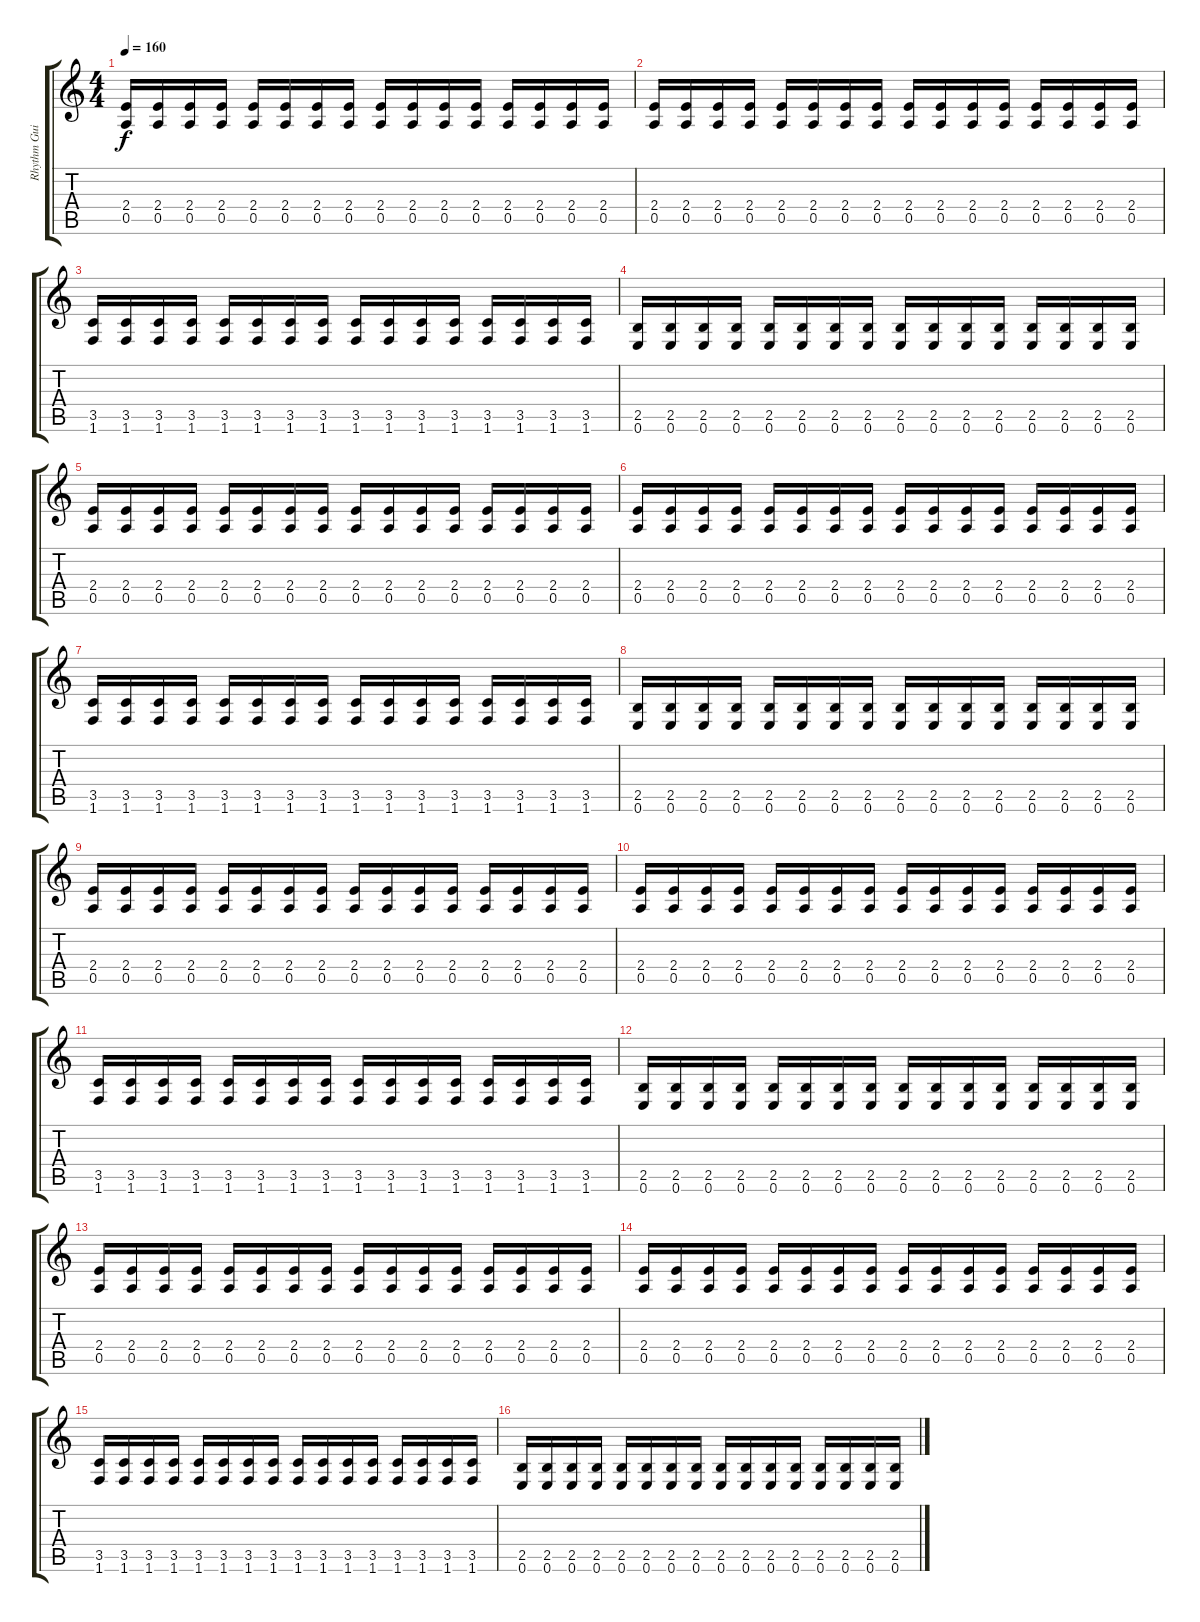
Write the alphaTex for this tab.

\track ("Rhythm Guitar" "Rhythm Gui") {instrument distortionguitar}
\staff {score tabs}
\tuning (E4 B3 G3 D3 A2 E2) {hide}
\ts (4 4)
\tempo 160
\clef g2
\ks c
(2.4 0.5).16{dy f} (2.4 0.5).16 (2.4 0.5).16 (2.4 0.5).16 (2.4 0.5).16 (2.4 0.5).16 (2.4 0.5).16 (2.4 0.5).16 (2.4 0.5).16 (2.4 0.5).16 (2.4 0.5).16 (2.4 0.5).16 (2.4 0.5).16 (2.4 0.5).16 (2.4 0.5).16 (2.4 0.5).16 |
(2.4 0.5).16 (2.4 0.5).16 (2.4 0.5).16 (2.4 0.5).16 (2.4 0.5).16 (2.4 0.5).16 (2.4 0.5).16 (2.4 0.5).16 (2.4 0.5).16 (2.4 0.5).16 (2.4 0.5).16 (2.4 0.5).16 (2.4 0.5).16 (2.4 0.5).16 (2.4 0.5).16 (2.4 0.5).16 |
(3.5 1.6).16 (3.5 1.6).16 (3.5 1.6).16 (3.5 1.6).16 (3.5 1.6).16 (3.5 1.6).16 (3.5 1.6).16 (3.5 1.6).16 (3.5 1.6).16 (3.5 1.6).16 (3.5 1.6).16 (3.5 1.6).16 (3.5 1.6).16 (3.5 1.6).16 (3.5 1.6).16 (3.5 1.6).16 |
(2.5 0.6).16 (2.5 0.6).16 (2.5 0.6).16 (2.5 0.6).16 (2.5 0.6).16 (2.5 0.6).16 (2.5 0.6).16 (2.5 0.6).16 (2.5 0.6).16 (2.5 0.6).16 (2.5 0.6).16 (2.5 0.6).16 (2.5 0.6).16 (2.5 0.6).16 (2.5 0.6).16 (2.5 0.6).16 |
(2.4 0.5).16 (2.4 0.5).16 (2.4 0.5).16 (2.4 0.5).16 (2.4 0.5).16 (2.4 0.5).16 (2.4 0.5).16 (2.4 0.5).16 (2.4 0.5).16 (2.4 0.5).16 (2.4 0.5).16 (2.4 0.5).16 (2.4 0.5).16 (2.4 0.5).16 (2.4 0.5).16 (2.4 0.5).16 |
(2.4 0.5).16 (2.4 0.5).16 (2.4 0.5).16 (2.4 0.5).16 (2.4 0.5).16 (2.4 0.5).16 (2.4 0.5).16 (2.4 0.5).16 (2.4 0.5).16 (2.4 0.5).16 (2.4 0.5).16 (2.4 0.5).16 (2.4 0.5).16 (2.4 0.5).16 (2.4 0.5).16 (2.4 0.5).16 |
(3.5 1.6).16 (3.5 1.6).16 (3.5 1.6).16 (3.5 1.6).16 (3.5 1.6).16 (3.5 1.6).16 (3.5 1.6).16 (3.5 1.6).16 (3.5 1.6).16 (3.5 1.6).16 (3.5 1.6).16 (3.5 1.6).16 (3.5 1.6).16 (3.5 1.6).16 (3.5 1.6).16 (3.5 1.6).16 |
(2.5 0.6).16 (2.5 0.6).16 (2.5 0.6).16 (2.5 0.6).16 (2.5 0.6).16 (2.5 0.6).16 (2.5 0.6).16 (2.5 0.6).16 (2.5 0.6).16 (2.5 0.6).16 (2.5 0.6).16 (2.5 0.6).16 (2.5 0.6).16 (2.5 0.6).16 (2.5 0.6).16 (2.5 0.6).16 |
(2.4 0.5).16 (2.4 0.5).16 (2.4 0.5).16 (2.4 0.5).16 (2.4 0.5).16 (2.4 0.5).16 (2.4 0.5).16 (2.4 0.5).16 (2.4 0.5).16 (2.4 0.5).16 (2.4 0.5).16 (2.4 0.5).16 (2.4 0.5).16 (2.4 0.5).16 (2.4 0.5).16 (2.4 0.5).16 |
(2.4 0.5).16 (2.4 0.5).16 (2.4 0.5).16 (2.4 0.5).16 (2.4 0.5).16 (2.4 0.5).16 (2.4 0.5).16 (2.4 0.5).16 (2.4 0.5).16 (2.4 0.5).16 (2.4 0.5).16 (2.4 0.5).16 (2.4 0.5).16 (2.4 0.5).16 (2.4 0.5).16 (2.4 0.5).16 |
(3.5 1.6).16 (3.5 1.6).16 (3.5 1.6).16 (3.5 1.6).16 (3.5 1.6).16 (3.5 1.6).16 (3.5 1.6).16 (3.5 1.6).16 (3.5 1.6).16 (3.5 1.6).16 (3.5 1.6).16 (3.5 1.6).16 (3.5 1.6).16 (3.5 1.6).16 (3.5 1.6).16 (3.5 1.6).16 |
(2.5 0.6).16 (2.5 0.6).16 (2.5 0.6).16 (2.5 0.6).16 (2.5 0.6).16 (2.5 0.6).16 (2.5 0.6).16 (2.5 0.6).16 (2.5 0.6).16 (2.5 0.6).16 (2.5 0.6).16 (2.5 0.6).16 (2.5 0.6).16 (2.5 0.6).16 (2.5 0.6).16 (2.5 0.6).16 |
(2.4 0.5).16 (2.4 0.5).16 (2.4 0.5).16 (2.4 0.5).16 (2.4 0.5).16 (2.4 0.5).16 (2.4 0.5).16 (2.4 0.5).16 (2.4 0.5).16 (2.4 0.5).16 (2.4 0.5).16 (2.4 0.5).16 (2.4 0.5).16 (2.4 0.5).16 (2.4 0.5).16 (2.4 0.5).16 |
(2.4 0.5).16 (2.4 0.5).16 (2.4 0.5).16 (2.4 0.5).16 (2.4 0.5).16 (2.4 0.5).16 (2.4 0.5).16 (2.4 0.5).16 (2.4 0.5).16 (2.4 0.5).16 (2.4 0.5).16 (2.4 0.5).16 (2.4 0.5).16 (2.4 0.5).16 (2.4 0.5).16 (2.4 0.5).16 |
(3.5 1.6).16 (3.5 1.6).16 (3.5 1.6).16 (3.5 1.6).16 (3.5 1.6).16 (3.5 1.6).16 (3.5 1.6).16 (3.5 1.6).16 (3.5 1.6).16 (3.5 1.6).16 (3.5 1.6).16 (3.5 1.6).16 (3.5 1.6).16 (3.5 1.6).16 (3.5 1.6).16 (3.5 1.6).16 |
(2.5 0.6).16 (2.5 0.6).16 (2.5 0.6).16 (2.5 0.6).16 (2.5 0.6).16 (2.5 0.6).16 (2.5 0.6).16 (2.5 0.6).16 (2.5 0.6).16 (2.5 0.6).16 (2.5 0.6).16 (2.5 0.6).16 (2.5 0.6).16 (2.5 0.6).16 (2.5 0.6).16 (2.5 0.6).16
